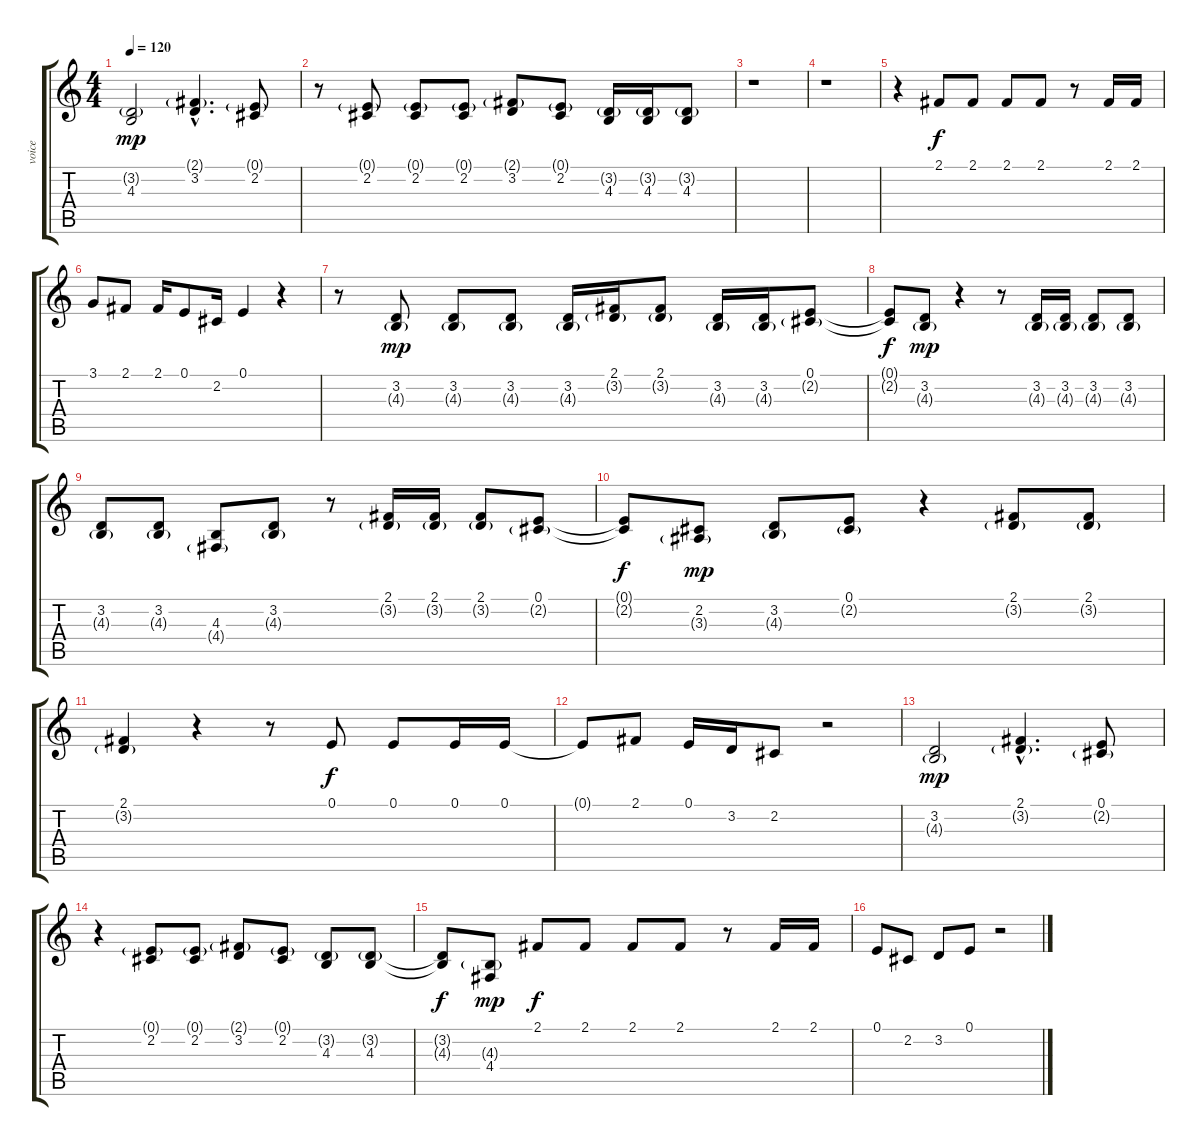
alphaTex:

\track ("voice" "voice") {instrument harmonica}
\staff {score tabs}
\tuning (E4 B3 G3 D3 A2 E2) {hide}
\ts (4 4)
\tempo 120
\clef g2
\ks c
(3.2{g} 4.3).2{dy mp} (2.1{g hac} 3.2{hac}).4{d} (0.1{g} 2.2).8 |
r.8 (0.1{g} 2.2).8 (0.1{g} 2.2).8 (0.1{g} 2.2).8 (2.1{g} 3.2).8 (0.1{g} 2.2).8 (3.2{g} 4.3).16 (3.2{g} 4.3).16 (3.2{g} 4.3).8 |
r.1 |
r.1 |
r.4 2.1.8{dy f} 2.1.8 2.1.8 2.1.8 r.8 2.1.16 2.1.16 |
3.1.8 2.1.8 2.1.16 0.1.8 2.2.16 0.1.4 r.4 |
r.8 (3.2 4.3{g}).8{dy mp} (3.2 4.3{g}).8 (3.2 4.3{g}).8 (3.2 4.3{g}).16 (2.1 3.2{g}).16 (2.1 3.2{g}).8 (3.2 4.3{g}).16 (3.2 4.3{g}).16 (0.1 2.2{g}).8 |
(0.1{t} 2.2{t}).8{dy f} (3.2 4.3{g}).8{dy mp} r.4 r.8 (3.2 4.3{g}).16 (3.2 4.3{g}).16 (3.2 4.3{g}).8 (3.2 4.3{g}).8 |
(3.2 4.3{g}).8 (3.2 4.3{g}).8 (4.3 4.4{g}).8 (3.2 4.3{g}).8 r.8 (2.1 3.2{g}).16 (2.1 3.2{g}).16 (2.1 3.2{g}).8 (0.1 2.2{g}).8 |
(0.1{t} 2.2{t}).8{dy f} (2.2 3.3{g}).8{dy mp} (3.2 4.3{g}).8 (0.1 2.2{g}).8 r.4 (2.1 3.2{g}).8 (2.1 3.2{g}).8 |
(2.1 3.2{g}).4 r.4 r.8 0.1.8{dy f} 0.1.8 0.1.16 0.1.16 |
0.1{t}.8 2.1.8 0.1.16 3.2.16 2.2.8 r.2 |
(3.2 4.3{g}).2{dy mp} (2.1{hac} 3.2{g hac}).4{d} (0.1 2.2{g}).8 |
r.4 (0.1{g} 2.2).8 (0.1{g} 2.2).8 (2.1{g} 3.2).8 (0.1{g} 2.2).8 (3.2{g} 4.3).8 (3.2{g} 4.3).8 |
(3.2{t} 4.3{t}).8{dy f} (4.3{g} 4.4).8{dy mp} 2.1.8{dy f} 2.1.8 2.1.8 2.1.8 r.8 2.1.16 2.1.16 |
0.1.8 2.2.8 3.2.8 0.1.8 r.2
